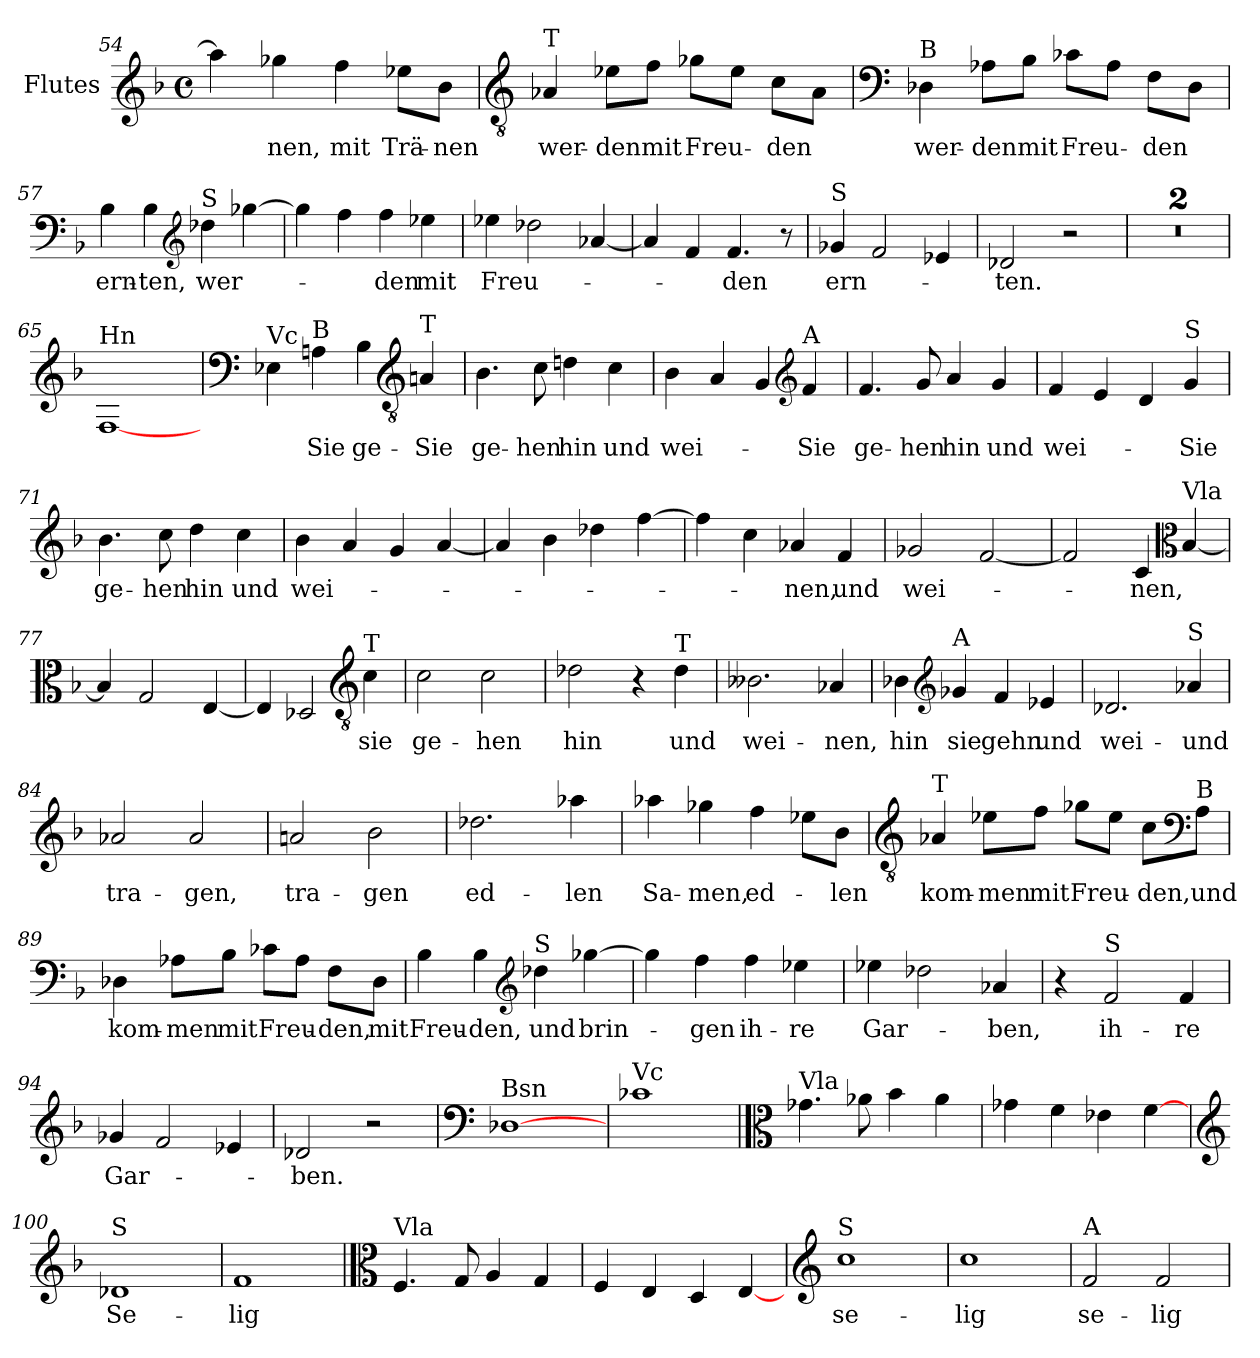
**kern	**text
*part1	*part1
*staff1	*staff1
*I"Flutes	*
*I'Fl	*
!!LO:PB:g=z
*clefG2	*
*k[b-]	*
*M4/4	*
*met(c)	*
=54	=54
4aa-]	.
4gg-X	-nen,
4ff	mit
8ee-X\L	Trä-
8b-\J	-nen
=55	=55
*clefGv2	*
!LO:TX:a:t=T	!
4A-X	wer-
8e-X\L	-den
8f\J	mit
8g-X\L	Freu-
8e-\J	.
8c\L	-den
8A-\J	.
=56	=56
*clefF4	*
!LO:TX:a:t=B	!
4D-X	wer-
8A-X\L	-den
8B-\J	mit
8c-X\L	Freu-
8A-\J	.
8F\L	-den
8D-\J	.
=57	=57
4B-	ern-
4B-	-ten,
*clefG2	*
!LO:TX:a:t=S	!
4dd-	wer-
[4gg-X	.
=58	=58
4gg-]	.
4ff	.
4ff	-den
4ee-X	mit
!!LO:PB:g=z
=59	=59
4ee-X	Freu-
2dd-X	.
[4a-X	.
=60	=60
4a-]	.
4f	.
4.f	-den
8r	.
=61	=61
!LO:TX:a:t=S	!
4g-X	ern-
2f	.
4e-X	.
=62	=62
2d-X	-ten.
2r	.
=63	=63
1r	.
=64	=64
1r	.
=65	=65
!LO:TX:a:t=Hn	!
[1F	.
=66	=66
*clefF4	*
!LO:TX:a:t=Vc	!
4E-X	.
!LO:TX:a:t=B	!
4An	Sie
4B-	ge-
*clefGv2	*
!LO:TX:a:t=T	!
4An	Sie
=67	=67
4.B-	ge-
8c	-hen
4dn	hin
4c	und
!!LO:PB:g=z
=68	=68
4B-	wei-
4A	.
4G	.
*clefG2	*
!LO:TX:a:t=A	!
4f	Sie
=69	=69
4.f	ge-
8g	-hen
4a	hin
4g	und
=70	=70
4f	wei-
4e	.
4d	.
!LO:TX:a:t=S	!
4g	Sie
=71	=71
4.b-	ge-
8cc	-hen
4dd	hin
4cc	und
=72	=72
4b-	wei-
4a	.
4g	.
[4a	.
=73	=73
4a]	.
4b-	.
4dd-X	.
[4ff	.
=74	=74
4ff]	.
4cc	.
4a-X	-nen,
4f	und
=75	=75
2g-X	wei-
[2f	.
=76	=76
2f]	.
4c	-nen,
*clefC3	*
!LO:TX:a:t=Vla	!
[4B-	.
=77	=77
4B-]	.
2G	.
[4E	.
=78	=78
4E]	.
2D-X	.
*clefGv2	*
!LO:TX:a:t=T	!
4c	sie
!!LO:PB:g=z
=79	=79
2c	ge-
2c	-hen
=80	=80
2d-X	hin
4r	.
!LO:TX:a:t=T	!
4d-	und
=81	=81
2.B--X	wei-
4A-X	-nen,
=82	=82
4B-X	hin
*clefG2	*
!LO:TX:a:t=A	!
4g-X	sie
4f	gehn
4e-X	und
=83	=83
2.d-X	wei-
!LO:TX:a:t=S	!
4a-X	und
=84	=84
2a-X	tra-
2a-	-gen,
=85	=85
2an	tra-
2b-	-gen
=86	=86
2.dd-X	ed-
4aa-X	-len
=87	=87
4aa-X	Sa-
4gg-X	-men,
4ff	ed-
8ee-X\L	.
8b-\J	-len
!!LO:PB:g=z
=88	=88
*clefGv2	*
!LO:TX:a:t=T	!
4A-X	kom-
8e-X\L	-men
8f\J	mit
8g-X\L	Freu-
8e-\J	.
8c\L	-den,
*clefF4	*
!LO:TX:a:t=B	!
8A-\J	und
=89	=89
4D-X	kom-
8A-X\L	-men
8B-\J	mit
8c-X\L	Freu-
8A-\J	.
8F\L	-den,
8D-\J	mit
=90	=90
4B-	Freu-
4B-	-den,
*clefG2	*
!LO:TX:a:t=S	!
4dd-	und
[4gg-X	brin-
=91	=91
4gg-]	.
4ff	-gen
4ff	ih-
4ee-X	-re
=92	=92
4ee-X	Gar-
2dd-X	.
4a-X	-ben,
!!LO:PB:g=z
=93	=93
4r	.
!LO:TX:a:t=S	!
2f	ih-
4f	-re
=94	=94
4g-X	Gar-
2f	.
4e-X	.
=95	=95
2d-X	-ben.
2r	.
=96	=96
*clefF4	*
!LO:TX:a:t=Bsn	!
[1D-X	.
=97	=97
!LO:TX:a:t=Vc	!
1c-X	.
=98	=98
*clefC3	*
!LO:TX:a:t=Vla	!
4.g-X	.
8a-X	.
4b-	.
4a-	.
=99	=99
4g-X	.
4f	.
4e-X	.
[4f	.
=100	=100
*clefG2	*
!LO:TX:a:t=S	!
1d-X	Se-
=101	=101
1f	-lig
=102	=102
*clefC3	*
!LO:TX:a:t=Vla	!
4.F	.
8G	.
4A	.
4G	.
!!LO:PB:g=z
=103	=103
4F	.
4E	.
4D	.
[4E	.
=104	=104
*clefG2	*
!LO:TX:a:t=S	!
1cc	se-
=105	=105
1cc	-lig
=106	=106
!LO:TX:a:t=A	!
2f	se-
2f	-lig
=	=
*-	*-
